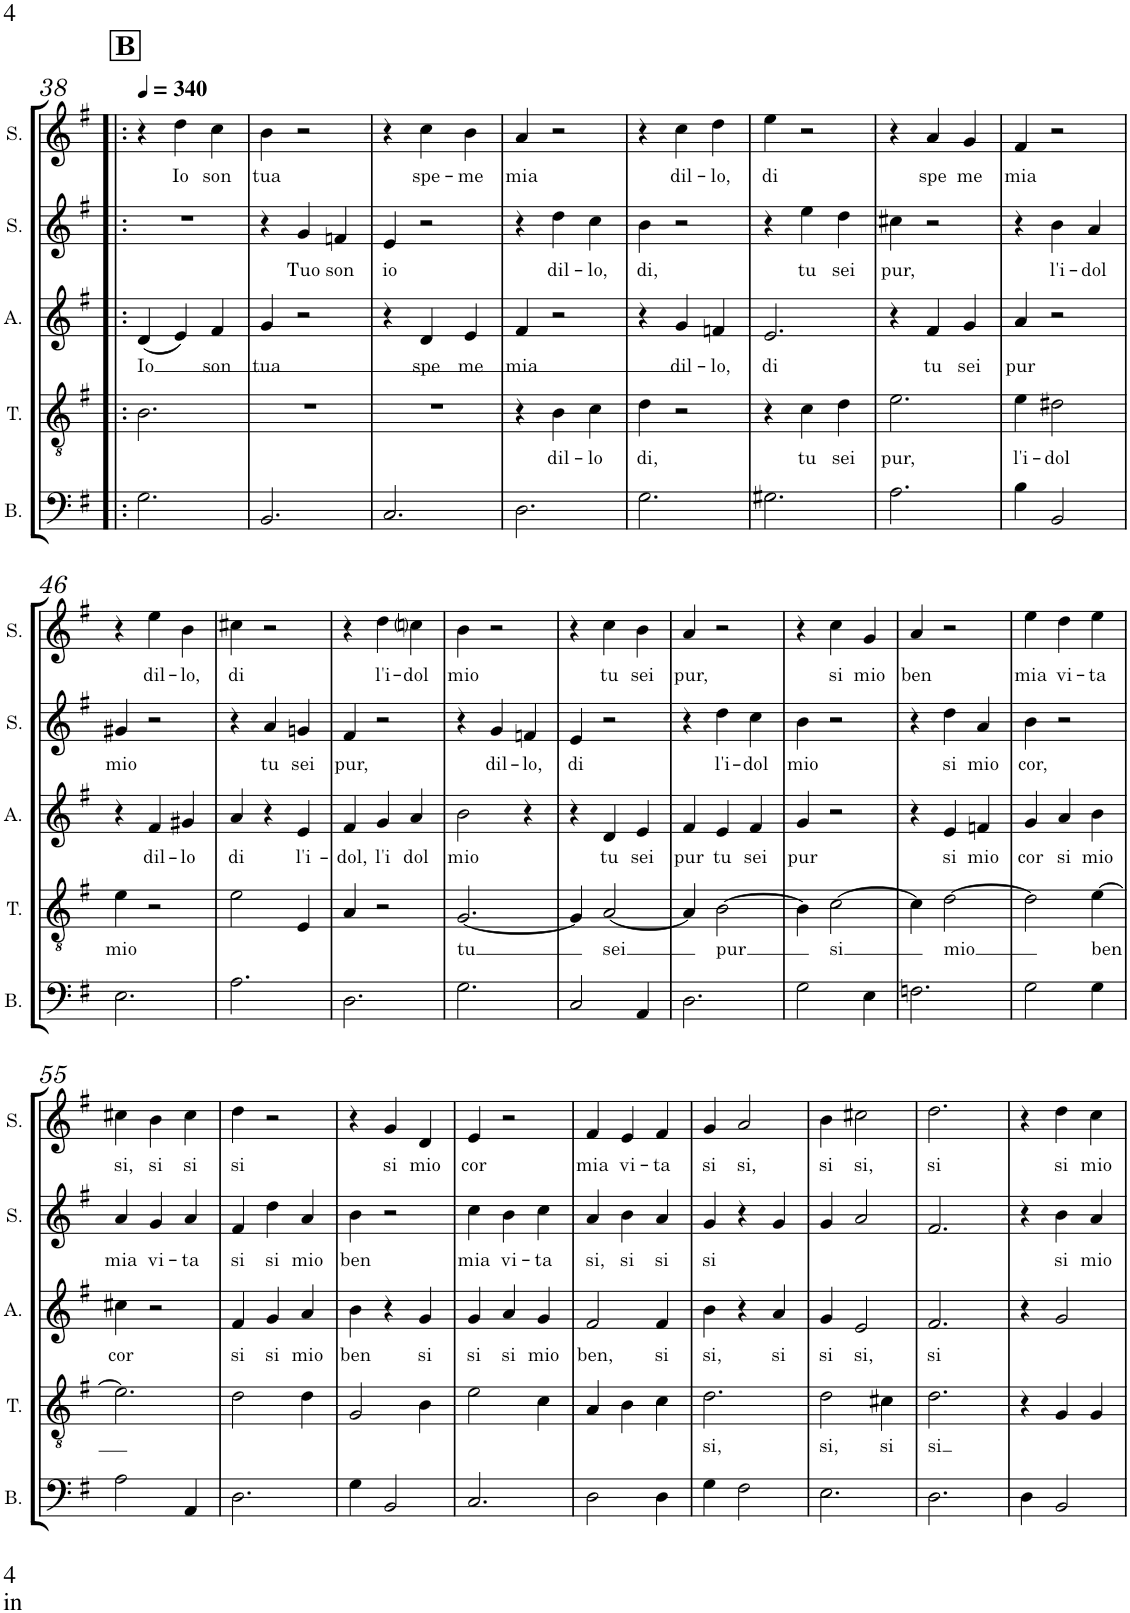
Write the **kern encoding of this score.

**kern	**kern	**text	**kern	**text	**kern	**text	**kern	**text
*part5	*part4	*part4	*part3	*part3	*part2	*part2	*part1	*part1
*staff5	*staff4	*staff4	*staff3	*staff3	*staff2	*staff2	*staff1	*staff1
*I"Bass	*I"Tenor	*	*I"Alto	*	*I"Soprano 2	*	*I"Soprano 1	*
*I'B.	*I'T.	*	*I'A.	*	*I'S.	*	*I'S.	*
!!LO:PB:g=z
*clefF4	*clefGv2	*	*clefG2	*	*clefG2	*	*clefG2	*
*k[f#]	*k[f#]	*	*k[f#]	*	*k[f#]	*	*k[f#]	*
*M3/4	*M3/4	*	*M3/4	*	*M3/4	*	*M3/4	*
*MM340	*MM340	*	*MM340	*	*MM340	*	*MM340	*
!!LO:REH:place=s1:a:B:cj:fs=14:t=B
=38!|:	=38!|:	=38!|:	=38!|:	=38!|:	=38!|:	=38!|:	=38!|:	=38!|:
!	!	!	!	!LO:LY:b	!	!	!	!
2.G\	2.B\	.	(4d/	Io	2.r	.	4r	.
!	!	!	!	!	!	!	!	!LO:LY:b
.	.	.	4e/)	.	.	.	4dd\	Io
!	!	!	!	!LO:LY:b	!	!	!	!LO:LY:b
.	.	.	4f#/	son	.	.	4cc\	son
=39	=39	=39	=39	=39	=39	=39	=39	=39
!	!	!	!	!LO:LY:b	!	!	!	!LO:LY:b
2.BB/	2.r	.	4g/	tua	4r	.	4b\	tua
!	!	!	!	!	!	!LO:LY:b	!	!
.	.	.	2r	.	4g/	Tuo	2r	.
!	!	!	!	!	!	!LO:LY:b	!	!
.	.	.	.	.	4fn/	son	.	.
=40	=40	=40	=40	=40	=40	=40	=40	=40
!	!	!	!	!	!	!LO:LY:b	!	!
2.C/	2.r	.	4r	.	4e/	io	4r	.
!	!	!	!	!LO:LY:b	!	!	!	!LO:LY:b
.	.	.	4d/	spe-	2r	.	4cc\	spe-
!	!	!	!	!LO:LY:b	!	!	!	!LO:LY:b
.	.	.	4e/	-me	.	.	4b\	-me
=41	=41	=41	=41	=41	=41	=41	=41	=41
!	!	!	!	!LO:LY:b	!	!	!	!LO:LY:b
2.D\	4r	.	4f#/	mia	4r	.	4a/	mia
!	!	!LO:LY:b	!	!	!	!LO:LY:b	!	!
.	4B\	dil-	2r	.	4dd\	dil-	2r	.
!	!	!LO:LY:b	!	!	!	!LO:LY:b	!	!
.	4c\	-lo	.	.	4cc\	-lo,	.	.
=42	=42	=42	=42	=42	=42	=42	=42	=42
!	!	!LO:LY:b	!	!	!	!LO:LY:b	!	!
2.G\	4d\	di,	4r	.	4b\	di,	4r	.
!	!	!	!	!LO:LY:b	!	!	!	!LO:LY:b
.	2r	.	4g/	dil-	2r	.	4cc\	dil-
!	!	!	!	!LO:LY:b	!	!	!	!LO:LY:b
.	.	.	4fn/	-lo,	.	.	4dd\	-lo,
=43	=43	=43	=43	=43	=43	=43	=43	=43
!	!	!	!	!LO:LY:b	!	!	!	!LO:LY:b
2.G#X\	4r	.	2.e/	di	4r	.	4ee\	di
!	!	!LO:LY:b	!	!	!	!LO:LY:b	!	!
.	4c\	tu	.	.	4ee\	tu	2r	.
!	!	!LO:LY:b	!	!	!	!LO:LY:b	!	!
.	4d\	sei	.	.	4dd\	sei	.	.
=44	=44	=44	=44	=44	=44	=44	=44	=44
!	!	!LO:LY:b	!	!	!	!LO:LY:b	!	!
2.A\	2.e\	pur,	4r	.	4cc#X\	pur,	4r	.
!	!	!	!	!LO:LY:b	!	!	!	!LO:LY:b
.	.	.	4f#/	tu	2r	.	4a/	spe
!	!	!	!	!LO:LY:b	!	!	!	!LO:LY:b
.	.	.	4g/	sei	.	.	4g/	me
=45	=45	=45	=45	=45	=45	=45	=45	=45
!	!	!LO:LY:b	!	!LO:LY:b	!	!	!	!LO:LY:b
4B\	4e\	l'i-	4a/	pur	4r	.	4f#/	mia
!	!	!LO:LY:b	!	!	!	!LO:LY:b	!	!
2BB/	2d#X\	-dol	2r	.	4b\	l'i-	2r	.
!	!	!	!	!	!	!LO:LY:b	!	!
.	.	.	.	.	4a/	-dol	.	.
!!LO:LB:g=z
=46	=46	=46	=46	=46	=46	=46	=46	=46
!	!	!LO:LY:b	!	!	!	!LO:LY:b	!	!
2.E\	4e\	mio	4r	.	4g#X/	mio	4r	.
!	!	!	!	!LO:LY:b	!	!	!	!LO:LY:b
.	2r	.	4f#/	dil-	2r	.	4ee\	dil-
!	!	!	!	!LO:LY:b	!	!	!	!LO:LY:b
.	.	.	4g#X/	-lo	.	.	4b\	-lo,
=47	=47	=47	=47	=47	=47	=47	=47	=47
!	!	!	!	!LO:LY:b	!	!	!	!LO:LY:b
2.A\	2e\	.	4a/	di	4r	.	4cc#X\	di
!	!	!	!	!	!	!LO:LY:b	!	!
.	.	.	4r	.	4a/	tu	2r	.
!	!	!	!	!LO:LY:b	!	!LO:LY:b	!	!
.	4E/	.	4e/	l'i-	4gn/	sei	.	.
=48	=48	=48	=48	=48	=48	=48	=48	=48
!	!	!	!	!LO:LY:b	!	!LO:LY:b	!	!
2.D\	4A/	.	4f#/	-dol,	4f#/	pur,	4r	.
!	!	!	!	!LO:LY:b	!	!	!	!LO:LY:b
.	2r	.	4g/	l'i	2r	.	4dd\	l'i-
!	!	!	!	!LO:LY:b	!	!	!	!LO:LY:b
.	.	.	4a/	dol	.	.	4ccni\	-dol
=49	=49	=49	=49	=49	=49	=49	=49	=49
!	!	!LO:LY:b	!	!LO:LY:b	!	!	!	!LO:LY:b
2.G\	[2.G/	tu	2b\	mio	4r	.	4b\	mio
!	!	!	!	!	!	!LO:LY:b	!	!
.	.	.	.	.	4g/	dil-	2r	.
!	!	!	!	!	!	!LO:LY:b	!	!
.	.	.	4r	.	4fn/	-lo,	.	.
=50	=50	=50	=50	=50	=50	=50	=50	=50
!	!	!	!	!	!	!LO:LY:b	!	!
2C/	4G/]	.	4r	.	4e/	di	4r	.
!	!	!LO:LY:b	!	!LO:LY:b	!	!	!	!LO:LY:b
.	[2A/	sei	4d/	tu	2r	.	4cc\	tu
!	!	!	!	!LO:LY:b	!	!	!	!LO:LY:b
4AA/	.	.	4e/	sei	.	.	4b\	sei
=51	=51	=51	=51	=51	=51	=51	=51	=51
!	!	!	!	!LO:LY:b	!	!	!	!LO:LY:b
2.D\	4A/]	.	4f#/	pur	4r	.	4a/	pur,
!	!	!LO:LY:b	!	!LO:LY:b	!	!LO:LY:b	!	!
.	[2B\	pur	4e/	tu	4dd\	l'i-	2r	.
!	!	!	!	!LO:LY:b	!	!LO:LY:b	!	!
.	.	.	4f#/	sei	4cc\	-dol	.	.
=52	=52	=52	=52	=52	=52	=52	=52	=52
!	!	!	!	!LO:LY:b	!	!LO:LY:b	!	!
2G\	4B\]	.	4g/	pur	4b\	mio	4r	.
!	!	!LO:LY:b	!	!	!	!	!	!LO:LY:b
.	[2c\	si	2r	.	2r	.	4cc\	si
!	!	!	!	!	!	!	!	!LO:LY:b
4E\	.	.	.	.	.	.	4g/	mio
=53	=53	=53	=53	=53	=53	=53	=53	=53
!	!	!	!	!	!	!	!	!LO:LY:b
2.Fn\	4c\]	.	4r	.	4r	.	4a/	ben
!	!	!LO:LY:b	!	!LO:LY:b	!	!LO:LY:b	!	!
.	[2d\	mio	4e/	si	4dd\	si	2r	.
!	!	!	!	!LO:LY:b	!	!LO:LY:b	!	!
.	.	.	4fn/	mio	4a/	mio	.	.
=54	=54	=54	=54	=54	=54	=54	=54	=54
!	!	!	!	!LO:LY:b	!	!LO:LY:b	!	!LO:LY:b
2G\	2d\]	.	4g/	cor	4b\	cor,	4ee\	mia
!	!	!	!	!LO:LY:b	!	!	!	!LO:LY:b
.	.	.	4a/	si	2r	.	4dd\	vi-
!	!	!LO:LY:b	!	!LO:LY:b	!	!	!	!LO:LY:b
4G\	[4e\	ben	4b\	mio	.	.	4ee\	-ta
!!LO:LB:g=z
=55	=55	=55	=55	=55	=55	=55	=55	=55
!	!	!	!	!LO:LY:b	!	!LO:LY:b	!	!LO:LY:b
2A\	2.e\]	.	4cc#X\	cor	4a/	mia	4cc#X\	si,
!	!	!	!	!	!	!LO:LY:b	!	!LO:LY:b
.	.	.	2r	.	4g/	vi-	4b\	si
!	!	!	!	!	!	!LO:LY:b	!	!LO:LY:b
4AA/	.	.	.	.	4a/	-ta	4cc#\	si
=56	=56	=56	=56	=56	=56	=56	=56	=56
!	!	!	!	!LO:LY:b	!	!LO:LY:b	!	!LO:LY:b
2.D\	2d\	.	4f#/	si	4f#/	si	4dd\	si
!	!	!	!	!LO:LY:b	!	!LO:LY:b	!	!
.	.	.	4g/	si	4dd\	si	2r	.
!	!	!	!	!LO:LY:b	!	!LO:LY:b	!	!
.	4d\	.	4a/	mio	4a/	mio	.	.
=57	=57	=57	=57	=57	=57	=57	=57	=57
!	!	!	!	!LO:LY:b	!	!LO:LY:b	!	!
4G\	2G/	.	4b\	ben	4b\	ben	4r	.
!	!	!	!	!	!	!	!	!LO:LY:b
2BB/	.	.	4r	.	2r	.	4g/	si
!	!	!	!	!LO:LY:b	!	!	!	!LO:LY:b
.	4B\	.	4g/	si	.	.	4d/	mio
=58	=58	=58	=58	=58	=58	=58	=58	=58
!	!	!	!	!LO:LY:b	!	!LO:LY:b	!	!LO:LY:b
2.C/	2e\	.	4g/	si	4cc\	mia	4e/	cor
!	!	!	!	!LO:LY:b	!	!LO:LY:b	!	!
.	.	.	4a/	si	4b\	vi-	2r	.
!	!	!	!	!LO:LY:b	!	!LO:LY:b	!	!
.	4c\	.	4g/	mio	4cc\	-ta	.	.
=59	=59	=59	=59	=59	=59	=59	=59	=59
!	!	!	!	!LO:LY:b	!	!LO:LY:b	!	!LO:LY:b
2D\	4A/	.	2f#/	ben,	4a/	si,	4f#/	mia
!	!	!	!	!	!	!LO:LY:b	!	!LO:LY:b
.	4B\	.	.	.	4b\	si	4e/	vi-
!	!	!	!	!LO:LY:b	!	!LO:LY:b	!	!LO:LY:b
4D\	4c\	.	4f#/	si	4a/	si	4f#/	-ta
=60	=60	=60	=60	=60	=60	=60	=60	=60
!	!	!LO:LY:b	!	!LO:LY:b	!	!LO:LY:b	!	!LO:LY:b
4G\	2.d\	si,	4b\	si,	4g/	si	4g/	si
!	!	!	!	!	!	!	!	!LO:LY:b
2F#\	.	.	4r	.	4r	.	2a/	si,
!	!	!	!	!LO:LY:b	!	!	!	!
.	.	.	4a/	si	4g/	.	.	.
=61	=61	=61	=61	=61	=61	=61	=61	=61
!	!	!LO:LY:b	!	!LO:LY:b	!	!	!	!LO:LY:b
2.E\	2d\	si,	4g/	si	4g/	.	4b\	si
!	!	!	!	!LO:LY:b	!	!	!	!LO:LY:b
.	.	.	2e/	si,	2a/	.	2cc#X\	si,
!	!	!LO:LY:b	!	!	!	!	!	!
.	4c#X\	si	.	.	.	.	.	.
=62	=62	=62	=62	=62	=62	=62	=62	=62
!	!	!LO:LY:b	!	!LO:LY:b	!	!	!	!LO:LY:b
2.D\	2.d\	si	2.f#/	si	2.f#/	.	2.dd\	si
=63	=63	=63	=63	=63	=63	=63	=63	=63
4D\	4r	.	4r	.	4r	.	4r	.
!	!	!	!	!	!	!LO:LY:b	!	!LO:LY:b
2BB/	4G/	.	2g/	.	4b\	si	4dd\	si
!	!	!	!	!	!	!LO:LY:b	!	!LO:LY:b
.	4G/	.	.	.	4a/	mio	4cc\	mio
=	=	=	=	=	=	=	=	=
*-	*-	*-	*-	*-	*-	*-	*-	*-
